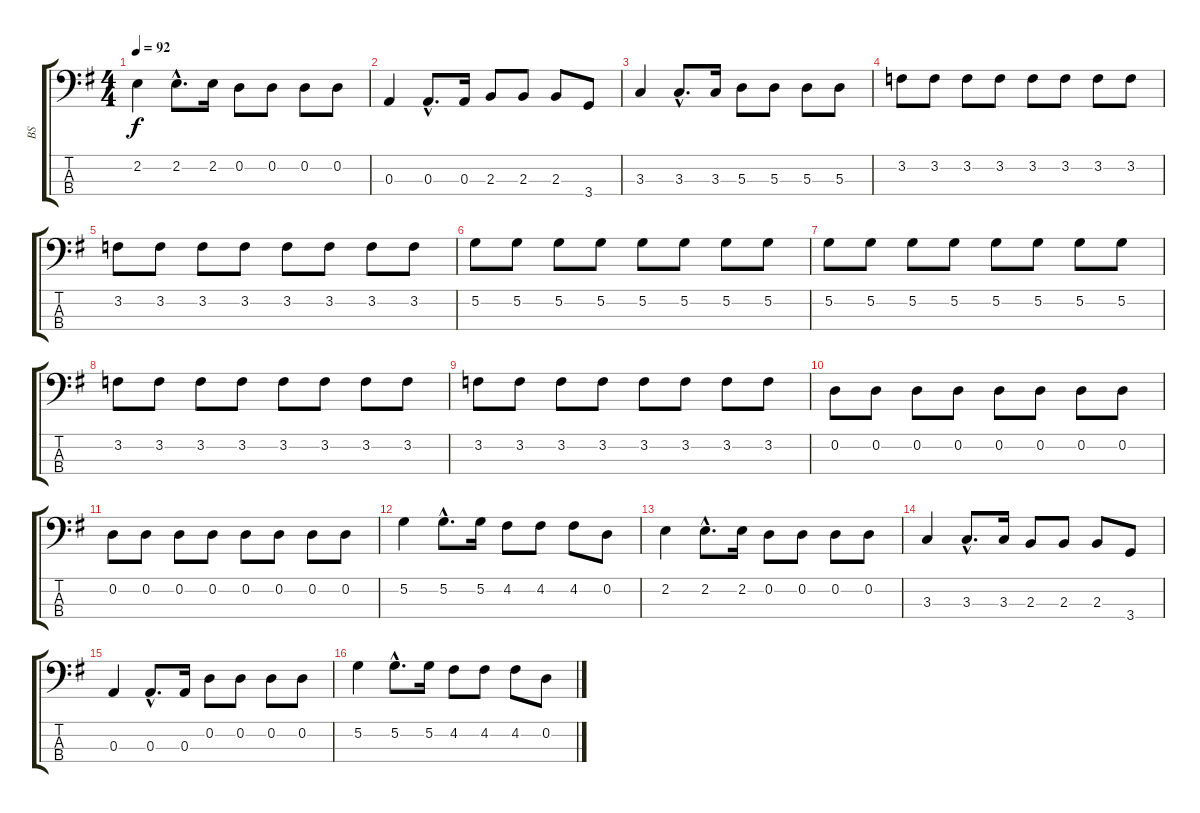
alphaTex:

\track ("BS" "BS") {instrument electricbassfinger}
\staff {score tabs}
\tuning (G2 D2 A1 E1) {hide}
\ts (4 4)
\tempo 92
\clef f4
\ks g
2.2.4{dy f} 2.2{hac}.8{d} 2.2.16 0.2.8 0.2.8 0.2.8 0.2.8 |
0.3.4 0.3{hac}.8{d} 0.3.16 2.3.8 2.3.8 2.3.8 3.4.8 |
3.3.4 3.3{hac}.8{d} 3.3.16 5.3.8 5.3.8 5.3.8 5.3.8 |
3.2.8 3.2.8 3.2.8 3.2.8 3.2.8 3.2.8 3.2.8 3.2.8 |
3.2.8 3.2.8 3.2.8 3.2.8 3.2.8 3.2.8 3.2.8 3.2.8 |
5.2.8 5.2.8 5.2.8 5.2.8 5.2.8 5.2.8 5.2.8 5.2.8 |
5.2.8 5.2.8 5.2.8 5.2.8 5.2.8 5.2.8 5.2.8 5.2.8 |
3.2.8 3.2.8 3.2.8 3.2.8 3.2.8 3.2.8 3.2.8 3.2.8 |
3.2.8 3.2.8 3.2.8 3.2.8 3.2.8 3.2.8 3.2.8 3.2.8 |
0.2.8 0.2.8 0.2.8 0.2.8 0.2.8 0.2.8 0.2.8 0.2.8 |
0.2.8 0.2.8 0.2.8 0.2.8 0.2.8 0.2.8 0.2.8 0.2.8 |
5.2.4 5.2{hac}.8{d} 5.2.16 4.2.8 4.2.8 4.2.8 0.2.8 |
2.2.4 2.2{hac}.8{d} 2.2.16 0.2.8 0.2.8 0.2.8 0.2.8 |
3.3.4 3.3{hac}.8{d} 3.3.16 2.3.8 2.3.8 2.3.8 3.4.8 |
0.3.4 0.3{hac}.8{d} 0.3.16 0.2.8 0.2.8 0.2.8 0.2.8 |
5.2.4 5.2{hac}.8{d} 5.2.16 4.2.8 4.2.8 4.2.8 0.2.8
